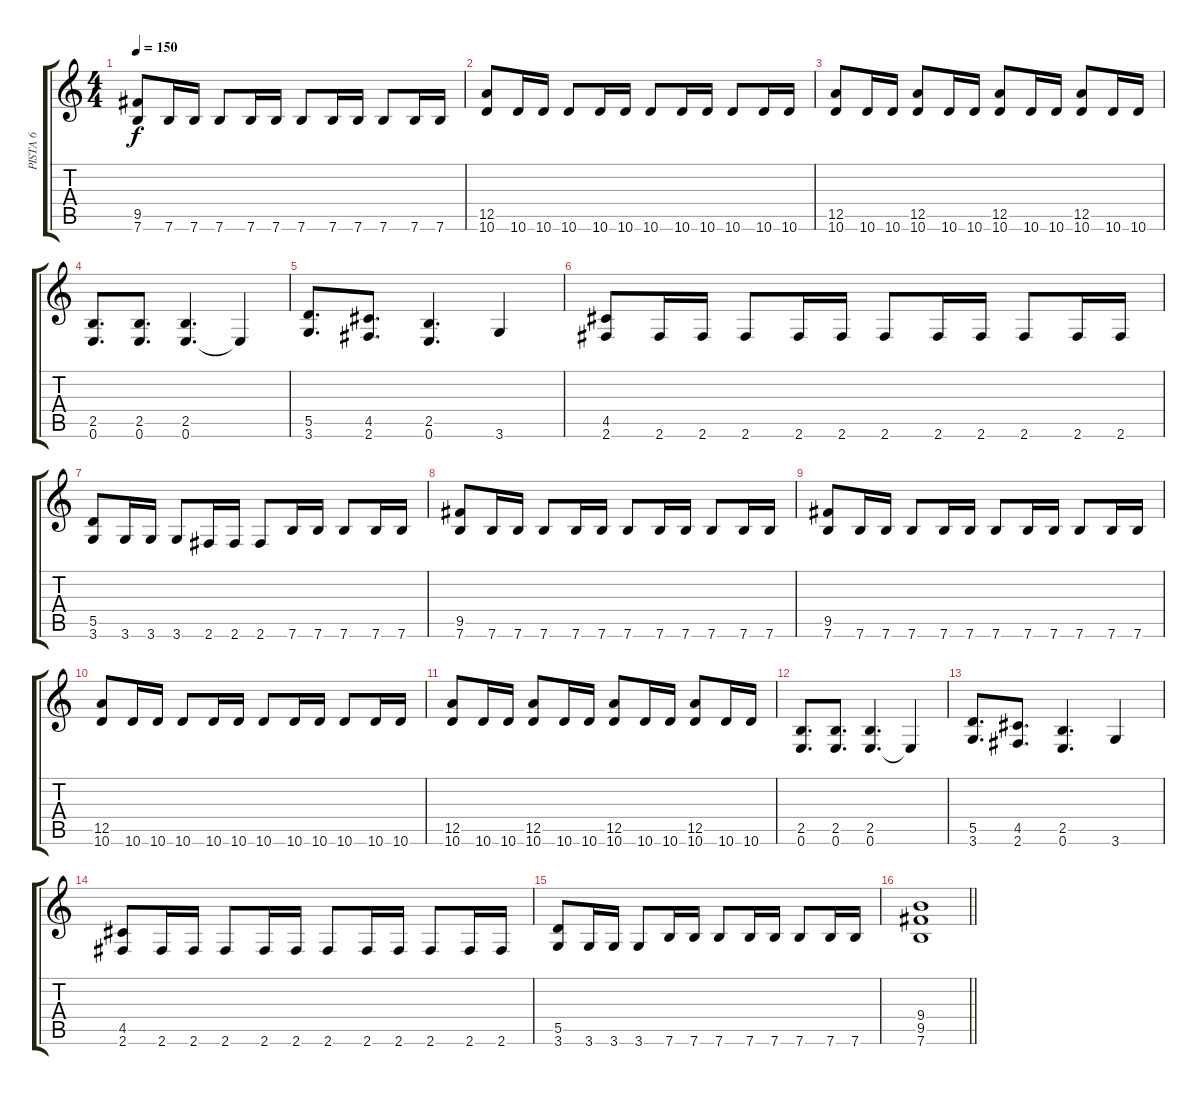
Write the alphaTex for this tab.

\track ("PISTA 6" "PISTA 6") {instrument distortionguitar}
\staff {score tabs}
\tuning (E4 B3 G3 D3 A2 E2) {hide}
\ts (4 4)
\tempo 150
\clef g2
\ks c
(9.5 7.6).8{dy f} 7.6.16 7.6.16 7.6.8 7.6.16 7.6.16 7.6.8 7.6.16 7.6.16 7.6.8 7.6.16 7.6.16 |
(12.5 10.6).8 10.6.16 10.6.16 10.6.8 10.6.16 10.6.16 10.6.8 10.6.16 10.6.16 10.6.8 10.6.16 10.6.16 |
(12.5 10.6).8 10.6.16 10.6.16 (12.5 10.6).8 10.6.16 10.6.16 (12.5 10.6).8 10.6.16 10.6.16 (12.5 10.6).8 10.6.16 10.6.16 |
(2.5 0.6).8{d} (2.5 0.6).8{d} (2.5 0.6).4{d} 0.6{t}.4 |
(5.5 3.6).8{d} (4.5 2.6).8{d} (2.5 0.6).4{d} 3.6.4 |
(4.5 2.6).8 2.6.16 2.6.16 2.6.8 2.6.16 2.6.16 2.6.8 2.6.16 2.6.16 2.6.8 2.6.16 2.6.16 |
(5.5 3.6).8 3.6.16 3.6.16 3.6.8 2.6.16 2.6.16 2.6.8 7.6.16 7.6.16 7.6.8 7.6.16 7.6.16 |
(9.5 7.6).8 7.6.16 7.6.16 7.6.8 7.6.16 7.6.16 7.6.8 7.6.16 7.6.16 7.6.8 7.6.16 7.6.16 |
(9.5 7.6).8 7.6.16 7.6.16 7.6.8 7.6.16 7.6.16 7.6.8 7.6.16 7.6.16 7.6.8 7.6.16 7.6.16 |
(12.5 10.6).8 10.6.16 10.6.16 10.6.8 10.6.16 10.6.16 10.6.8 10.6.16 10.6.16 10.6.8 10.6.16 10.6.16 |
(12.5 10.6).8 10.6.16 10.6.16 (12.5 10.6).8 10.6.16 10.6.16 (12.5 10.6).8 10.6.16 10.6.16 (12.5 10.6).8 10.6.16 10.6.16 |
(2.5 0.6).8{d} (2.5 0.6).8{d} (2.5 0.6).4{d} 0.6{t}.4 |
(5.5 3.6).8{d} (4.5 2.6).8{d} (2.5 0.6).4{d} 3.6.4 |
(4.5 2.6).8 2.6.16 2.6.16 2.6.8 2.6.16 2.6.16 2.6.8 2.6.16 2.6.16 2.6.8 2.6.16 2.6.16 |
(5.5 3.6).8 3.6.16 3.6.16 3.6.8 7.6.16 7.6.16 7.6.8 7.6.16 7.6.16 7.6.8 7.6.16 7.6.16 |
\barLineRight lightlight
(9.4 9.5 7.6).1
